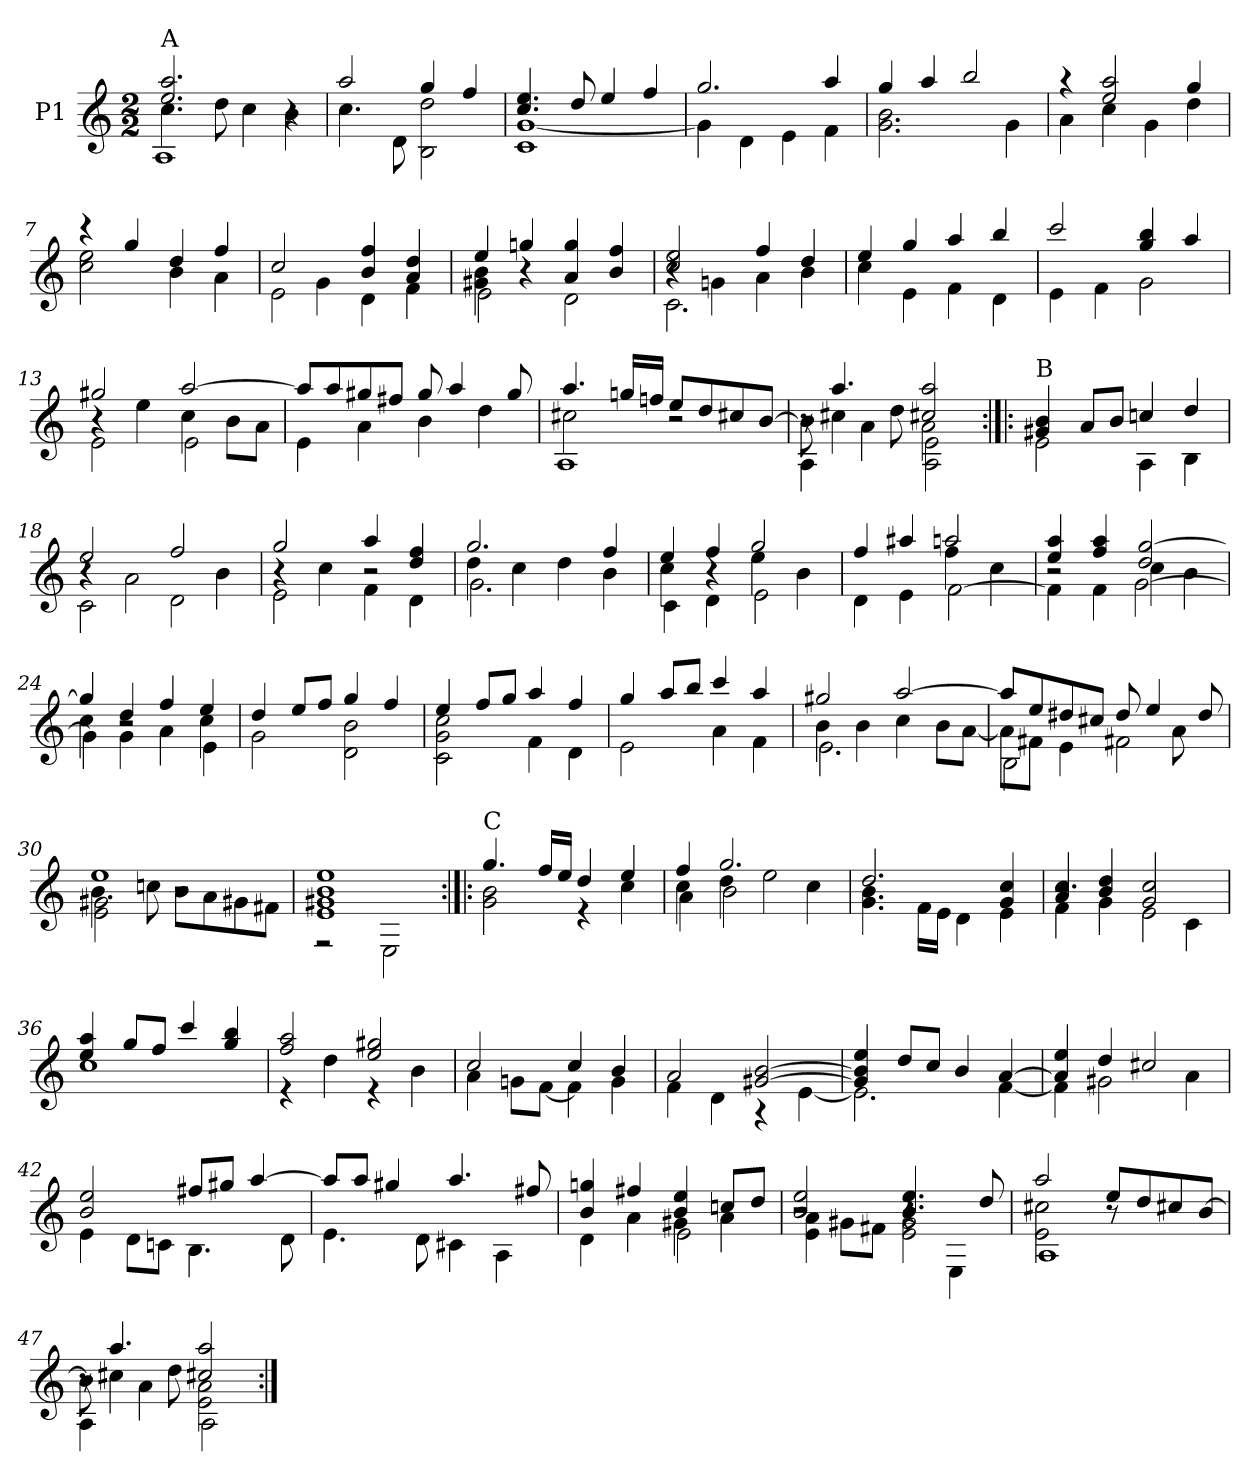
**kern
*part1
*staff1
*I"P1
!!LO:PB:g=z
*clefG2
*ITrd7c12
*k[]
*a:
*M2/2
*MM76
=1
*^
*	*^
!LO:TX:a:t=A	!	!
2.ei/ 2.ai	4.ci\	1AAi
.	8di\	.
.	4ci\	.
4r	4Bi\	.
*	*v	*v
=2	=2
2ai/	4.ci\
.	8Di\
4gi/	2BBi\ 2di
4fi/	.
=3	=3
4.ci/ 4.ei	1Ci [<1Gi
8di/	.
4ei/	.
4fi/	.
=4	=4
2.gi/	4Gi\]
.	4Di\
.	4Ei\
4ai/	4Fi\
=5	=5
4gi/	2.Gi\ 2.Bi
4ai/	.
2bi/	.
.	4Gi\
=6	=6
4r	4Ai\
2ei/ 2ai	4ci\
.	4Gi\
4gi/	4di\
!!LO:LB:g=z	!!
=7	=7
4r	2ci\ 2ei
4gi/	.
4di/	4Bi\
4fi/	4Ai\
=8	=8
*	*^
2ci/	4ryy	2Ei\
.	4Gi\	.
4Bi/ 4fi	2ryy	4Di\
4Ai/ 4di	.	4Fi\
=9	=9	=9
4ei/	4G#Xi\ 4Bi	2Ei\
4gni/	4r	.
4Ai/ 4gi	2ryy	2Di\
4Bi/ 4fi	.	.
=10	=10	=10
2ci/ 2ei	4r	2.Ci\
.	4Gni\	.
4fi/	4Ai\	.
4di/	4Bi\	4ryy
*	*v	*v
=11	=11
4ei/	4ci\
4gi/	4Ei\
4ai/	4Fi\
4bi/	4Di\
=12	=12
2cci/	4Ei\
.	4Fi\
4gi/ 4bi	2Gi\
4ai/	.
!!LO:LB:g=z	!!
=13	=13
*	*^
2g#Xi/	4r	2Ei\
.	4ei\	.
[>2ai/	4ci\	2Ei\
.	8Bi\L	.
.	8Ai\J	.
*	*v	*v
=14	=14
8ai/L]	4Ei\
8ai/	.
8g#Xi/	4Ai\
8f#Xi/J	.
8g#i/	4Bi\
4ai/	.
.	4di\
8g#i/	.
=15	=15
*	*^
4.ai/	2c#Xi\	1AAi
16gni/LL	.	.
16fni/JJ	.	.
8ei/L	2r	.
8di/	.	.
8c#Xi/	.	.
[>8Bi/J	.	.
=16	=16	=16
8r	8Bi\]	4AAi\
4.ai/	4c#Xi\	.
.	.	4Ai\
.	8di\	.
2c#Xi/ 2ai	2Ai\	2AAi\ 2Ei
!!LO:LB:g=z	!!	!!
=17:|!|:	=17:|!|:	=17:|!|:
!LO:TX:a:t=B	!	!
*	*v	*v
4G#Xi/ 4Bi	2Ei\
8Ai/L	.
8Bi/J	.
4cni/	4AAi\
4di/	4BBi\
=18	=18
*	*^
2ei/	4r	2Ci\
.	2Ai\	.
2fi/	.	2Di\
.	4Bi\	.
=19	=19	=19
2gi/	4r	2Ei\
.	4ci\	.
4ai/	2r	4Fi\
4di/ 4fi	.	4Di\
=20	=20	=20
2.gi/	4di\	2.Gi\
.	4ci\	.
.	4di\	.
4fi/	4Bi\	4ryy
=21	=21	=21
4ei/	4ci\	4Ci\
4fi/	4r	4Di\
2gi/	4ei\	2Ei\
.	4Bi\	.
=22	=22	=22
4fi/	2ryy	4Di\
4a#Xi/	.	4Ei\
2ani/	4fi\	[<2Fi\
.	4ci\	.
!!LO:LB:g=z	!!	!!
=23	=23	=23
4ei/ 4ai	2r	4Fi\]
4fi/ 4ai	.	4Fi\
2di/ [>2gi	4ci\	[<2Gi\
.	4Bi\	.
=24	=24	=24
4gi/]	4ci\	4Gi\]
4di/	4Gi\	2r
4fi/	4Ai\	.
4ei/	4ci\	4Ei\
*	*v	*v
=25	=25
4di/	2Gi\
8ei/L	.
8fi/J	.
4gi/	2Di\ 2Bi
4fi/	.
=26	=26
4ei/	2Ci\ 2Gi 2ci
8fi/L	.
8gi/J	.
4ai/	4Fi\
4fi/	4Di\
=27	=27
4gi/	2Ei\
8ai/L	.
8bi/J	.
4cci/	4Ai\
4ai/	4Fi\
!!LO:LB:g=z	!!
=28	=28
*	*^
2g#Xi/	4Bi\	2.Ei\
.	4Bi\	.
[>2ai/	4ci\	.
.	8Bi\L	4ryy
.	[<8Ai\J	.
=29	=29	=29
8ai/L]	8Ai\L]	2BBi\
8ei/	8F#Xi\J	.
8d#Xi/	4Ei\	.
8c#Xi/J	.	.
8d#i/	4ryy	2F#Xi\
4ei/	.	.
.	8Ai\	.
8d#i/	8ryy	.
=30	=30	=30
1ei	4.Bi\	2Ei\ 2G#Xi
.	8cni\	.
.	8Bi\L	2r
.	8Ai\	.
.	8G#Xi\	.
.	8F#Xi\J	.
*	*v	*v
=31	=31
1Ei 1G#Xi 1Bi 1ei	2r
.	2EEi\
=32:|!|:	=32:|!|:
!LO:TX:a:t=C	!
4.gi/	2Gi\ 2Bi
16fi/LL	.
16ei/JJ	.
4di/	4r
4ei/	4ci\
!!LO:LB:g=z	!!
=33	=33
*	*^
4fi/	4ci\	4Ai\
2.gi/	4di\	2Bi\
.	2ei\	.
.	.	4ci\
*	*v	*v
=34	=34
2.di/	4.Gi\ 4.Bi
.	16Fi\LL
.	16Ei\JJ
.	4Di\
4Gi/ 4ci	4Ei\
=35	=35
*	*^
4Ai/ 4ci	4Fi\	2.r
4Bi/ 4di	4Gi\	.
2Gi/ 2ci	2Ei\	.
.	.	4Ci\
*	*v	*v
=36	=36
4ei/ 4ai	1ci
8gi/L	.
8fi/J	.
4cci/	.
4gi/ 4bi	.
=37	=37
2fi/ 2ai	4r
.	4di\
2ei/ 2g#Xi	4r
.	4Bi\
=38	=38
2ci/	4Ai\
.	8Gni\L
.	[<8Fi\J
4ci/	4Fi\]
4Bi/	4Gi\
!!LO:LB:g=z	!!
=39	=39
2Ai/	4Fi\
.	4Di\
[>2G#Xi/ [>2Bi	4r
.	[<4Ei\
=40	=40
4G#i/] 4Bi] 4ei	2.Ei\]
8di/L	.
8ci/J	.
4Bi/	.
[>4Ai/	[<4Fi\
=41	=41
4Ai/] 4ei	4Fi\]
4di/	2G#Xi\
2c#Xi/	.
.	4Ai\
=42	=42
2Bi/ 2ei	4Ei\
.	8Di\L
.	8Cni\J
8f#Xi/L	4.BBi\
8g#Xi/J	.
[>4ai/	.
.	8Di\
=43	=43
8ai/L]	4.Ei\
8ai/J	.
4g#Xi/	.
.	8Di\
4.ai/	4C#Xi\
.	4AAi\
8f#Xi/	.
!!LO:LB:g=z	!!
=44	=44
*	*^
4Bi/ 4gni	4Di\	2ryy
4f#Xi/	4Ai\	.
4Bi/ 4ei	4G#Xi\	2Ei\
8cni/L	4Ai\	.
8di/J	.	.
=45	=45	=45
2Bi/ 2ei	4Ei\ 4Ai	2r
.	8G#Xi\L	.
.	8F#Xi\J	.
4.Bi/ 4.ei	2Ei\ 2G#i	4r
.	.	4EEi\
8di/	.	.
=46	=46	=46
2ai/	2Ei\ 2c#Xi	1AAi
8ei/L	8r	.
8di/	4.ryy	.
8c#Xi/	.	.
[>8Bi/J	.	.
=47	=47	=47
8r	8Bi\]	4AAi\
4.ai/	4c#Xi\	.
.	.	4Ai\
.	8di\	.
2c#Xi/ 2ai	2Ei\ 2Ai	2AAi\
*v	*v	*v
=:|!
*-
